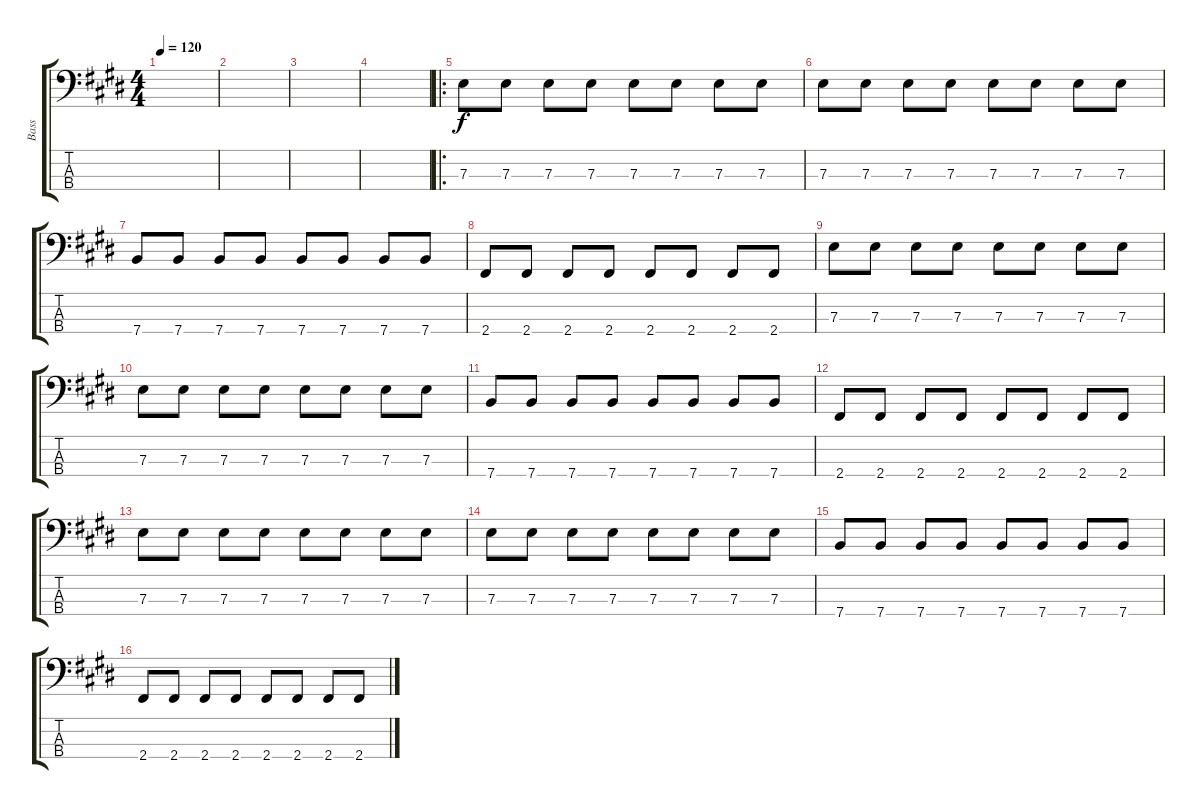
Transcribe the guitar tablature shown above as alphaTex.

\track ("Bass" "Bass") {instrument electricbassfinger}
\staff {score tabs}
\tuning (G2 D2 A1 E1) {hide}
\ts (4 4)
\tempo 120
\clef f4
\ks e
|
|
|
|
\ro
7.3.8 7.3.8 7.3.8 7.3.8 7.3.8 7.3.8 7.3.8 7.3.8 |
7.3.8 7.3.8 7.3.8 7.3.8 7.3.8 7.3.8 7.3.8 7.3.8 |
7.4.8 7.4.8 7.4.8 7.4.8 7.4.8 7.4.8 7.4.8 7.4.8 |
2.4.8 2.4.8 2.4.8 2.4.8 2.4.8 2.4.8 2.4.8 2.4.8 |
7.3.8 7.3.8 7.3.8 7.3.8 7.3.8 7.3.8 7.3.8 7.3.8 |
7.3.8 7.3.8 7.3.8 7.3.8 7.3.8 7.3.8 7.3.8 7.3.8 |
7.4.8 7.4.8 7.4.8 7.4.8 7.4.8 7.4.8 7.4.8 7.4.8 |
2.4.8 2.4.8 2.4.8 2.4.8 2.4.8 2.4.8 2.4.8 2.4.8 |
7.3.8 7.3.8 7.3.8 7.3.8 7.3.8 7.3.8 7.3.8 7.3.8 |
7.3.8 7.3.8 7.3.8 7.3.8 7.3.8 7.3.8 7.3.8 7.3.8 |
7.4.8 7.4.8 7.4.8 7.4.8 7.4.8 7.4.8 7.4.8 7.4.8 |
2.4.8 2.4.8 2.4.8 2.4.8 2.4.8 2.4.8 2.4.8 2.4.8
